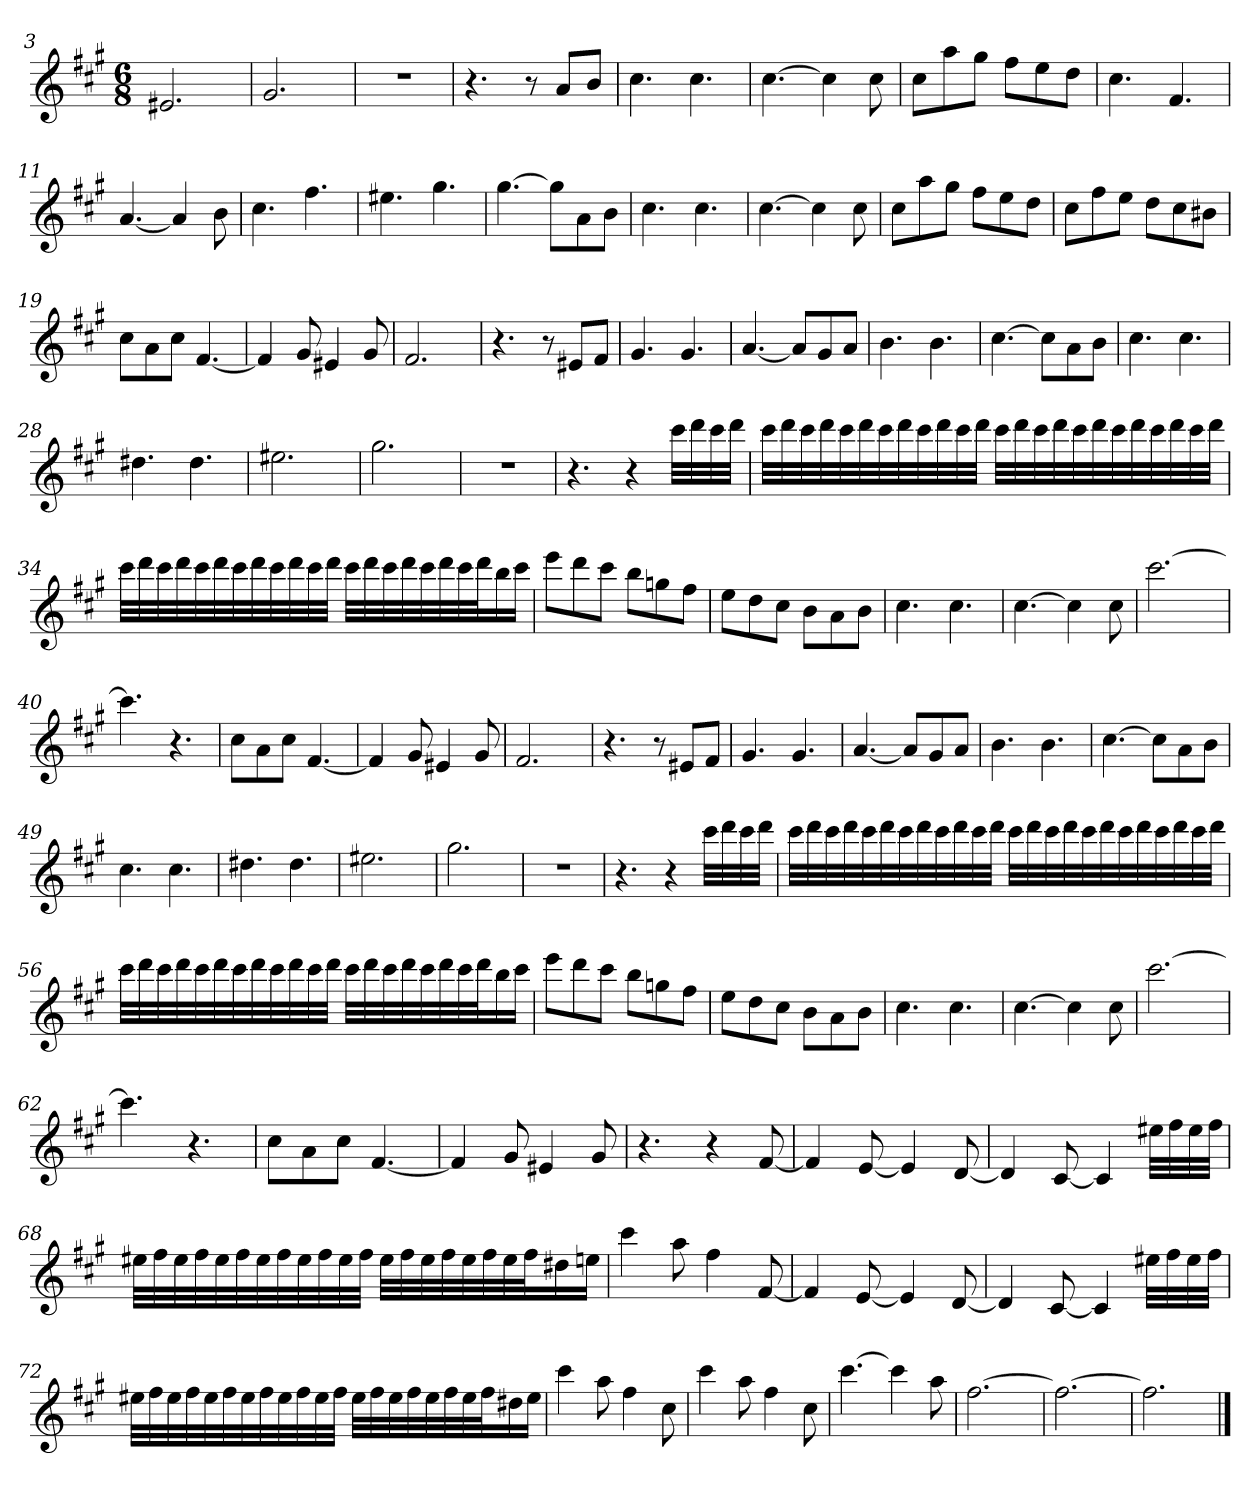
**kern
*part1
*staff1
*clefG2
*k[f#c#g#]
*A:
*M6/8
=3
2.e#X
=4
2.g#
=5
2.r
=6
4.r
8r
8a/L
8b/J
=7
4.cc#
4.cc#
=8
[4.cc#
4cc#]
8cc#
=9
8cc#\L
8aa\
8gg#\J
8ff#\L
8ee\
8dd\J
=10
4.cc#
4.f#
=11
[4.a
4a]
8b
=12
4.cc#
4.ff#
=13
4.ee#X
4.gg#
=14
[4.gg#
8gg#\L]
8a\
8b\J
=15
4.cc#
4.cc#
=16
[4.cc#
4cc#]
8cc#
=17
8cc#\L
8aa\
8gg#\J
8ff#\L
8ee\
8dd\J
=18
8cc#\L
8ff#\
8ee\J
8dd\L
8cc#\
8b#X\J
=19
8cc#\L
8a\
8cc#\J
[4.f#
=20
4f#]
8g#
4e#X
8g#
=21
2.f#
=22
4.r
8r
8e#X/L
8f#/J
=23
4.g#
4.g#
=24
[4.a
8a/L]
8g#/
8a/J
=25
4.b
4.b
=26
[4.cc#
8cc#\L]
8a\
8b\J
=27
4.cc#
4.cc#
=28
4.dd#X
4.dd#
=29
2.ee#X
=30
2.gg#
=31
2.r
=32
4.r
4r
32ccc#\LLL
32ddd\
32ccc#\
32ddd\JJJ
=33
32ccc#\LLL
32ddd\
32ccc#\
32ddd\
32ccc#\
32ddd\
32ccc#\
32ddd\
32ccc#\
32ddd\
32ccc#\
32ddd\JJJ
32ccc#\LLL
32ddd\
32ccc#\
32ddd\
32ccc#\
32ddd\
32ccc#\
32ddd\
32ccc#\
32ddd\
32ccc#\
32ddd\JJJ
=34
32ccc#\LLL
32ddd\
32ccc#\
32ddd\
32ccc#\
32ddd\
32ccc#\
32ddd\
32ccc#\
32ddd\
32ccc#\
32ddd\JJJ
32ccc#\LLL
32ddd\
32ccc#\
32ddd\
32ccc#\
32ddd\
32ccc#\
32ddd\J
16bb\
16ccc#\JJ
=35
8eee\L
8ddd\
8ccc#\J
8bb\L
8ggn\
8ff#\J
=36
8ee\L
8dd\
8cc#\J
8b\L
8a\
8b\J
=37
4.cc#
4.cc#
=38
[4.cc#
4cc#]
8cc#
=39
[2.ccc#
=40
4.ccc#]
4.r
=41
8cc#\L
8a\
8cc#\J
[4.f#
=42
4f#]
8g#
4e#X
8g#
=43
2.f#
=44
4.r
8r
8e#X/L
8f#/J
=45
4.g#
4.g#
=46
[4.a
8a/L]
8g#/
8a/J
=47
4.b
4.b
=48
[4.cc#
8cc#\L]
8a\
8b\J
=49
4.cc#
4.cc#
=50
4.dd#X
4.dd#
=51
2.ee#X
=52
2.gg#
=53
2.r
=54
4.r
4r
32ccc#\LLL
32ddd\
32ccc#\
32ddd\JJJ
=55
32ccc#\LLL
32ddd\
32ccc#\
32ddd\
32ccc#\
32ddd\
32ccc#\
32ddd\
32ccc#\
32ddd\
32ccc#\
32ddd\JJJ
32ccc#\LLL
32ddd\
32ccc#\
32ddd\
32ccc#\
32ddd\
32ccc#\
32ddd\
32ccc#\
32ddd\
32ccc#\
32ddd\JJJ
=56
32ccc#\LLL
32ddd\
32ccc#\
32ddd\
32ccc#\
32ddd\
32ccc#\
32ddd\
32ccc#\
32ddd\
32ccc#\
32ddd\JJJ
32ccc#\LLL
32ddd\
32ccc#\
32ddd\
32ccc#\
32ddd\
32ccc#\
32ddd\J
16bb\
16ccc#\JJ
=57
8eee\L
8ddd\
8ccc#\J
8bb\L
8ggn\
8ff#\J
=58
8ee\L
8dd\
8cc#\J
8b\L
8a\
8b\J
=59
4.cc#
4.cc#
=60
[4.cc#
4cc#]
8cc#
=61
[2.ccc#
=62
4.ccc#]
4.r
=63
8cc#\L
8a\
8cc#\J
[4.f#
=64
4f#]
8g#
4e#X
8g#
=65
4.r
4r
[8f#
=66
4f#]
[8e
4e]
[8d
=67
4d]
[8c#
4c#]
32ee#X\LLL
32ff#\
32ee#\
32ff#\JJJ
=68
32ee#X\LLL
32ff#\
32ee#\
32ff#\
32ee#\
32ff#\
32ee#\
32ff#\
32ee#\
32ff#\
32ee#\
32ff#\JJJ
32ee#\LLL
32ff#\
32ee#\
32ff#\
32ee#\
32ff#\
32ee#\
32ff#\J
16dd#X\
16een\JJ
=69
4ccc#
8aa
4ff#
[8f#
=70
4f#]
[8e
4e]
[8d
=71
4d]
[8c#
4c#]
32ee#X\LLL
32ff#\
32ee#\
32ff#\JJJ
=72
32ee#X\LLL
32ff#\
32ee#\
32ff#\
32ee#\
32ff#\
32ee#\
32ff#\
32ee#\
32ff#\
32ee#\
32ff#\JJJ
32ee#\LLL
32ff#\
32ee#\
32ff#\
32ee#\
32ff#\
32ee#\
32ff#\J
16dd#X\
16ee#\JJ
=73
4ccc#
8aa
4ff#
8cc#
=74
4ccc#
8aa
4ff#
8cc#
=75
[4.ccc#
4ccc#]
8aa
=76
[2.ff#
=77
2.ff#_
=78
2.ff#]
==
*-
